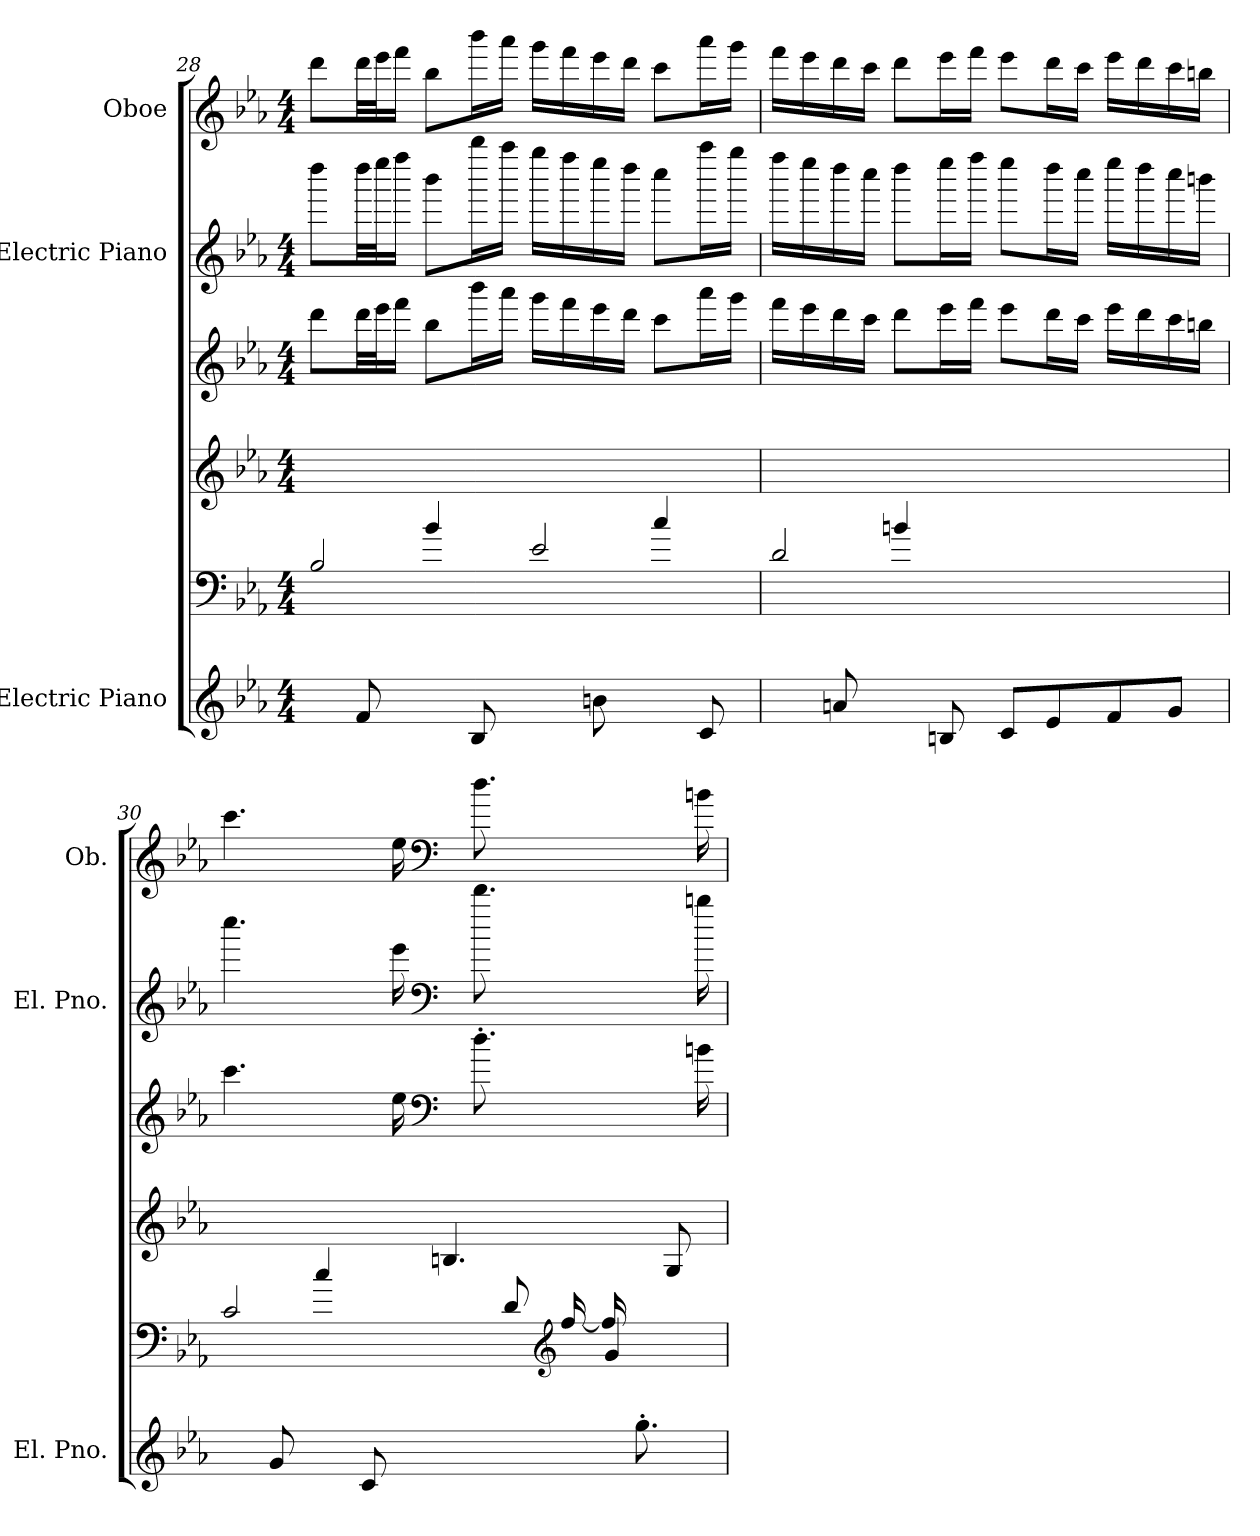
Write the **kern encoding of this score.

**kern	**kern	**kern	**kern	**kern	**kern
*part3	*part3	*part3	*part3	*part2	*part1
*staff6	*staff5	*staff4	*staff3	*staff2	*staff1
*I"Electric Piano	*	*	*	*I"Electric Piano	*I"Oboe
*I'El. Pno.	*	*	*	*I'El. Pno.	*I'Ob.
!!LO:LB:g=z
*clefG2	*clefF4	*clefG2	*clefG2	*clefG2	*clefG2
*k[b-e-a-]	*k[b-e-a-]	*k[b-e-a-]	*k[b-e-a-]	*k[b-e-a-]	*k[b-e-a-]
*M4/4	*M4/4	*M4/4	*M4/4	*M4/4	*M4/4
=28	=28	=28	=28	=28	=28
*	*^	*	*	*	*
8ryy	2B-/	4ryy	1ryy	8ddd\L	8dddd\L	8ddd\L
8f/	.	.	.	32ddd\LL	32dddd\LL	32ddd\LL
.	.	.	.	32eee-\J	32eeee-\J	32eee-\J
.	.	.	.	16fff\JJ	16ffff\JJ	16fff\JJ
8ryy	.	4b-/	.	8bb-\L	8bbb-\L	8bb-\L
8B-/	.	.	.	16bbb-\L	16bbbb-\L	16bbb-\L
.	.	.	.	16aaa-\JJ	16aaaa-\JJ	16aaa-\JJ
8ryy	2e-/	4ryy	.	16ggg\LL	16gggg\LL	16ggg\LL
.	.	.	.	16fff\	16ffff\	16fff\
8bn\	.	.	.	16eee-\	16eeee-\	16eee-\
.	.	.	.	16ddd\JJ	16dddd\JJ	16ddd\JJ
8ryy	.	4cc/	.	8ccc\L	8cccc\L	8ccc\L
8c/	.	.	.	16aaa-\L	16aaaa-\L	16aaa-\L
.	.	.	.	16ggg\JJ	16gggg\JJ	16ggg\JJ
=29	=29	=29	=29	=29	=29	=29
8ryy	2d/	4ryy	1ryy	16fff\LL	16ffff\LL	16fff\LL
.	.	.	.	16eee-\	16eeee-\	16eee-\
8an/	.	.	.	16ddd\	16dddd\	16ddd\
.	.	.	.	16ccc\JJ	16cccc\JJ	16ccc\JJ
8ryy	.	4bn/	.	8ddd\L	8dddd\L	8ddd\L
8Bn/	.	.	.	16eee-\L	16eeee-\L	16eee-\L
.	.	.	.	16fff\JJ	16ffff\JJ	16fff\JJ
8c/L	2ryy	2ryy	.	8eee-\L	8eeee-\L	8eee-\L
8e-/	.	.	.	16ddd\L	16dddd\L	16ddd\L
.	.	.	.	16ccc\JJ	16cccc\JJ	16ccc\JJ
8f/	.	.	.	16eee-\LL	16eeee-\LL	16eee-\LL
.	.	.	.	16ddd\	16dddd\	16ddd\
8g/J	.	.	.	16ccc\	16cccc\	16ccc\
.	.	.	.	16bbn\JJ	16bbbn\JJ	16bbn\JJ
!!LO:PB:g=z
=30	=30	=30	=30	=30	=30	=30
8ryy	2c/	4ryy	2ryy	4.ccc\	4.cccc\	4.ccc\
8g/	.	.	.	.	.	.
8ryy	.	4cc/	.	.	.	.
8c/	.	.	.	16ryy	16ryy	16ryy
.	.	.	.	16ee-\	16eee-\	16ee-\
*	*	*	*	*clefF4	*clefF4	*clefF4
4ryy	8ryy	8ryy	4.Bn/	16ryy	16ryy	16ryy
.	.	.	.	8.dd'\	8.ddd\	8.dd\
.	8d/	16ryy	.	.	.	.
*	*clefG2	*	*	*	*	*
.	.	[16ff/	.	.	.	.
16ryy	4g/	16ff/]	.	8ryy	8ryy	8ryy
8.gg'\	.	16ryy	.	.	.	.
.	.	8ryy	8G/	16ryy	16ryy	16ryy
.	.	.	.	16bn\	16bbn\	16bn\
*	*v	*v	*	*	*	*
=	=	=	=	=	=
*-	*-	*-	*-	*-	*-
